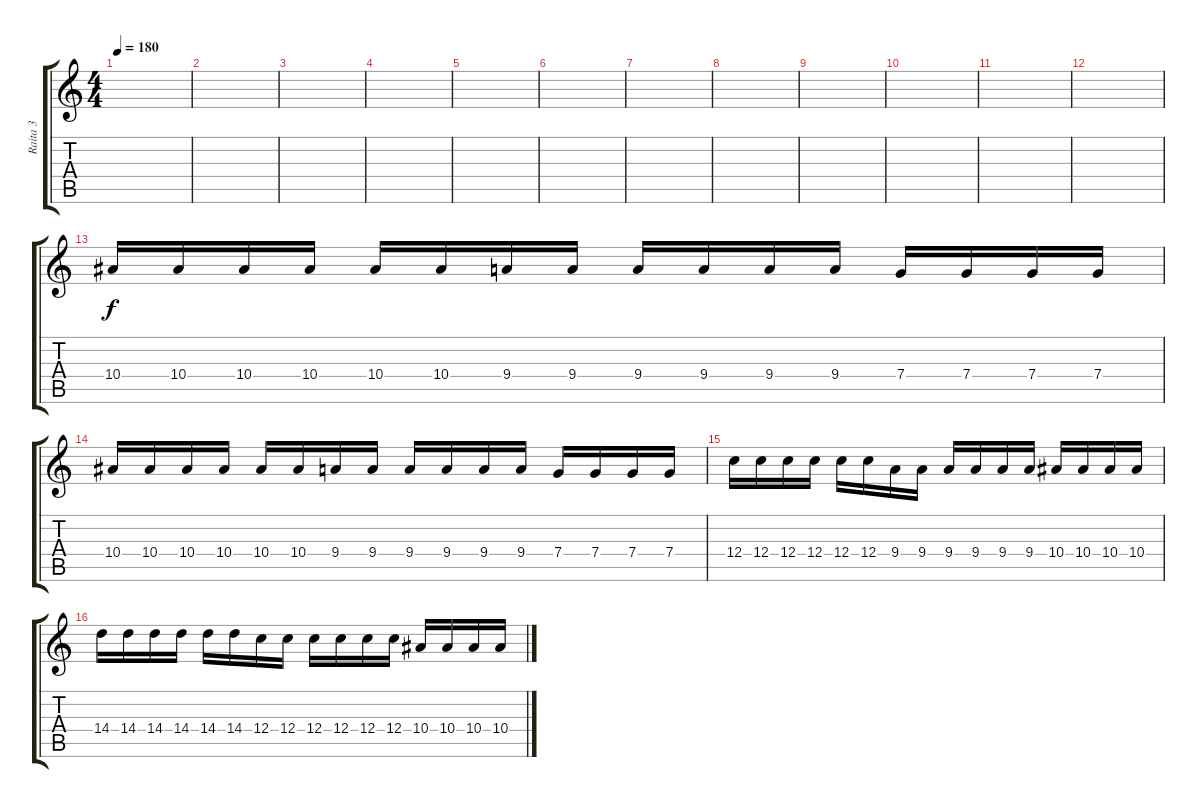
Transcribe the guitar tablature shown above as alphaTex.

\track ("Raita 3" "Raita 3") {instrument distortionguitar}
\staff {score tabs}
\tuning (D4 A3 F3 C3 G2 C2) {hide}
\ts (4 4)
\tempo 180
\clef g2
\ks c
|
|
|
|
|
|
|
|
|
|
|
|
10.4.16{volume 14 instrument overdrivenguitar} 10.4.16 10.4.16 10.4.16 10.4.16 10.4.16 9.4.16 9.4.16 9.4.16 9.4.16 9.4.16 9.4.16 7.4.16 7.4.16 7.4.16 7.4.16 |
10.4.16 10.4.16 10.4.16 10.4.16 10.4.16 10.4.16 9.4.16 9.4.16 9.4.16 9.4.16 9.4.16 9.4.16 7.4.16 7.4.16 7.4.16 7.4.16 |
12.4.16 12.4.16 12.4.16 12.4.16 12.4.16 12.4.16 9.4.16 9.4.16 9.4.16 9.4.16 9.4.16 9.4.16 10.4.16 10.4.16 10.4.16 10.4.16 |
14.4.16 14.4.16 14.4.16 14.4.16 14.4.16 14.4.16 12.4.16 12.4.16 12.4.16 12.4.16 12.4.16 12.4.16 10.4.16 10.4.16 10.4.16 10.4.16
